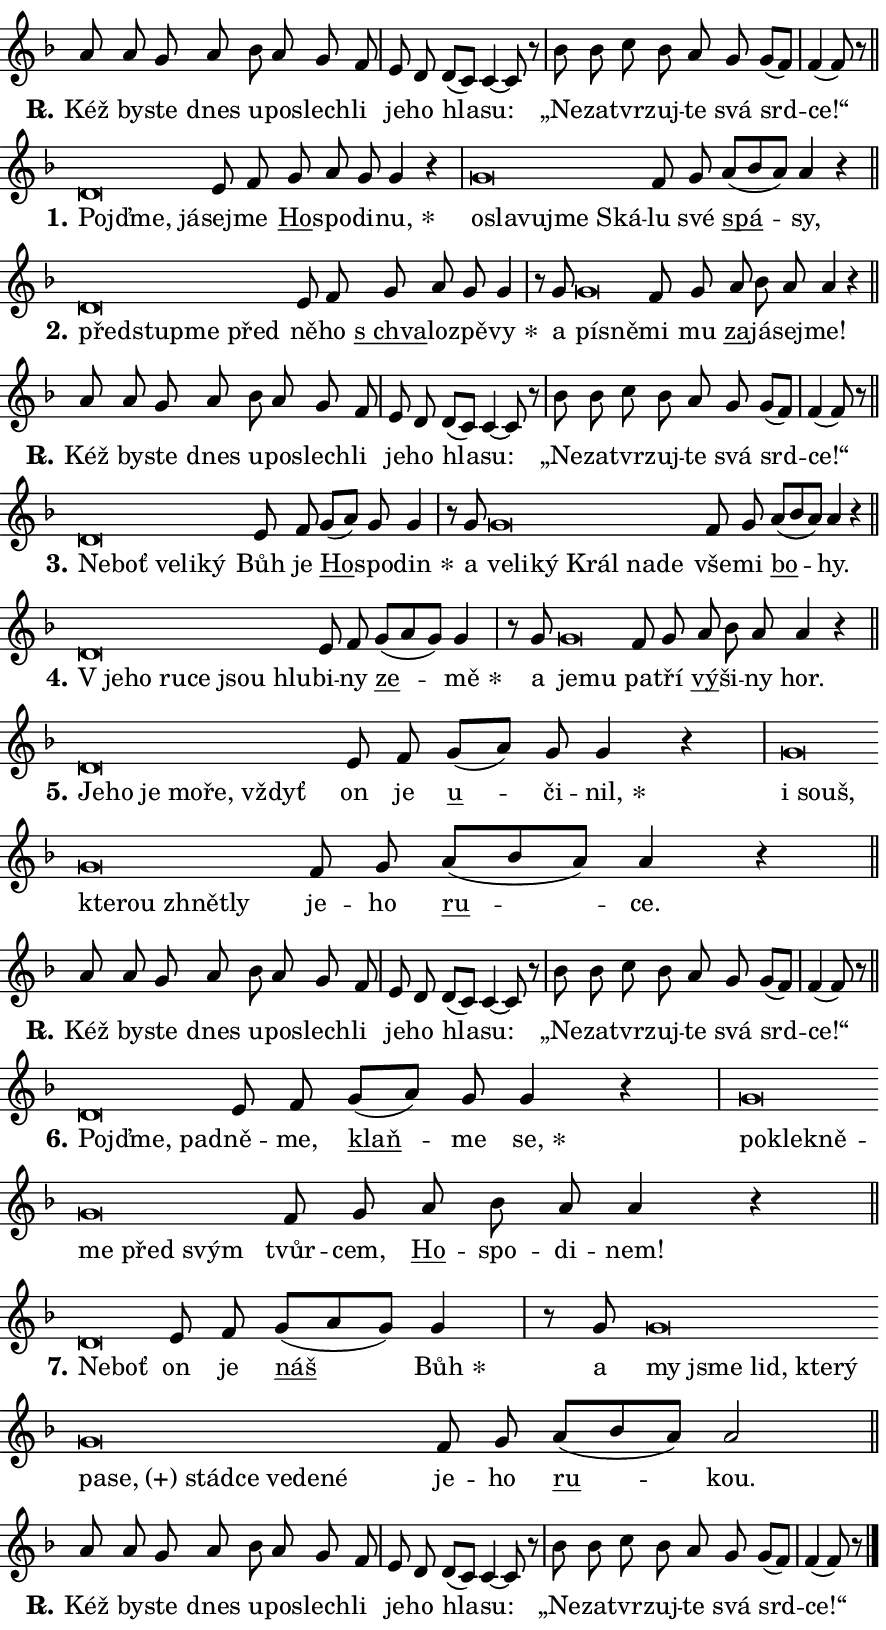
\version "2.24.0"
\header { tagline = "" }
\paper {
  indent = 0\cm
  top-margin = 0\cm
  right-margin = 0.13\cm % to fit lyric hyphens
  bottom-margin = 0\cm
  left-margin = 0\cm
  paper-width = 15\cm
  page-breaking = #ly:one-page-breaking
  system-system-spacing.basic-distance = #11
  score-system-spacing.basic-distance = #11
  ragged-last = ##f
}


%% Author: Thomas Morley
%% https://lists.gnu.org/archive/html/lilypond-user/2020-05/msg00002.html
#(define (line-position grob)
"Returns position of @var[grob} in current system:
   @code{'start}, if at first time-step
   @code{'end}, if at last time-step
   @code{'middle} otherwise
"
  (let* ((col (ly:item-get-column grob))
         (ln (ly:grob-object col 'left-neighbor))
         (rn (ly:grob-object col 'right-neighbor))
         (col-to-check-left (if (ly:grob? ln) ln col))
         (col-to-check-right (if (ly:grob? rn) rn col))
         (break-dir-left
           (and
             (ly:grob-property col-to-check-left 'non-musical #f)
             (ly:item-break-dir col-to-check-left)))
         (break-dir-right
           (and
             (ly:grob-property col-to-check-right 'non-musical #f)
             (ly:item-break-dir col-to-check-right))))
        (cond ((eqv? 1 break-dir-left) 'start)
              ((eqv? -1 break-dir-right) 'end)
              (else 'middle))))

#(define (tranparent-at-line-position vctor)
  (lambda (grob)
  "Relying on @code{line-position} select the relevant enry from @var{vctor}.
Used to determine transparency,"
    (case (line-position grob)
      ((end) (not (vector-ref vctor 0)))
      ((middle) (not (vector-ref vctor 1)))
      ((start) (not (vector-ref vctor 2))))))

noteHeadBreakVisibility =
#(define-music-function (break-visibility)(vector?)
"Makes @code{NoteHead}s transparent relying on @var{break-visibility}"
#{
  \override NoteHead.transparent =
    #(tranparent-at-line-position break-visibility)
#})

#(define delete-ledgers-for-transparent-note-heads
  (lambda (grob)
    "Reads whether a @code{NoteHead} is transparent.
If so this @code{NoteHead} is removed from @code{'note-heads} from
@var{grob}, which is supposed to be @code{LedgerLineSpanner}.
As a result ledgers are not printed for this @code{NoteHead}"
    (let* ((nhds-array (ly:grob-object grob 'note-heads))
           (nhds-list
             (if (ly:grob-array? nhds-array)
                 (ly:grob-array->list nhds-array)
                 '()))
           ;; Relies on the transparent-property being done before
           ;; Staff.LedgerLineSpanner.after-line-breaking is executed.
           ;; This is fragile ...
           (to-keep
             (remove
               (lambda (nhd)
                 (ly:grob-property nhd 'transparent #f))
               nhds-list)))
      ;; TODO find a better method to iterate over grob-arrays, similiar
      ;; to filter/remove etc for lists
      ;; For now rebuilt from scratch
      (set! (ly:grob-object grob 'note-heads)  '())
      (for-each
        (lambda (nhd)
          (ly:pointer-group-interface::add-grob grob 'note-heads nhd))
        to-keep))))

squashNotes = {
  \override NoteHead.X-extent = #'(-0.2 . 0.2)
  \override NoteHead.Y-extent = #'(-0.75 . 0)
  \override NoteHead.stencil =
    #(lambda (grob)
       (let ((pos (ly:grob-property grob 'staff-position)))
         (begin
           (if (< pos -7) (display "ERROR: Lower brevis then expected\n") (display ""))
           (if (<= pos -6) ly:text-interface::print ly:note-head::print))))
}
unSquashNotes = {
  \revert NoteHead.X-extent
  \revert NoteHead.Y-extent
  \revert NoteHead.stencil
}

hideNotes = \noteHeadBreakVisibility #begin-of-line-visible
unHideNotes = \noteHeadBreakVisibility #all-visible

% work-around for resetting accidentals
% https://lilypond.org/doc/v2.23/Documentation/notation/displaying-rhythms#unmetered-music
cadenzaMeasure = {
  \cadenzaOff
  \partial 1024 s1024
  \cadenzaOn
}

#(define-markup-command (accent layout props text) (markup?)
  "Underline accented syllable"
  (interpret-markup layout props
    #{\markup \override #'(offset . 4.3) \underline { #text }#}))

responsum = \markup \concat {
  "R" \hspace #-1.05 \path #0.1 #'((moveto 0 0.07) (lineto 0.9 0.8)) \hspace #0.05 "."
}

spaceSize = #0.6828661417322834 % exact space size for TeX Gyre Schola

\layout {
  \context {
    \Staff
    \remove "Time_signature_engraver"
    \override LedgerLineSpanner.after-line-breaking = #delete-ledgers-for-transparent-note-heads
  }
  \context {
    \Lyrics {
      \override LyricSpace.minimum-distance = \spaceSize
      \override LyricText.font-name = #"TeX Gyre Schola"
      \override LyricText.font-size = 1
      \override StanzaNumber.font-name = #"TeX Gyre Schola Bold"
      \override StanzaNumber.font-size = 1
    }
  }
  \context {
    \Score 
    \override NoteHead.text =
      #(lambda (grob) 
        (let ((pos (ly:grob-property grob 'staff-position)))
          #{\markup {
            \combine
              \halign #-0.55 \raise #(if (= pos -6) 0 0.5) \override #'(thickness . 2) \draw-line #'(3.2 . 0)
              \musicglyph "noteheads.sM1"
          }#}))
  }
}

% magnetic-lyrics.ily
%
%   written by
%     Jean Abou Samra <jean@abou-samra.fr>
%     Werner Lemberg <wl@gnu.org>
%
%   adapted by
%     Jiri Hon <jiri.hon@gmail.com>
%
% Version 2022-Apr-15

% https://www.mail-archive.com/lilypond-user@gnu.org/msg149350.html

#(define (Left_hyphen_pointer_engraver context)
   "Collect syllable-hyphen-syllable occurrences in lyrics and store
them in properties.  This engraver only looks to the left.  For
example, if the lyrics input is @code{foo -- bar}, it does the
following.

@itemize @bullet
@item
Set the @code{text} property of the @code{LyricHyphen} grob between
@q{foo} and @q{bar} to @code{foo}.

@item
Set the @code{left-hyphen} property of the @code{LyricText} grob with
text @q{foo} to the @code{LyricHyphen} grob between @q{foo} and
@q{bar}.
@end itemize

Use this auxiliary engraver in combination with the
@code{lyric-@/text::@/apply-@/magnetic-@/offset!} hook."
   (let ((hyphen #f)
         (text #f))
     (make-engraver
      (acknowledgers
       ((lyric-syllable-interface engraver grob source-engraver)
        (set! text grob)))
      (end-acknowledgers
       ((lyric-hyphen-interface engraver grob source-engraver)
        ;(when (not (grob::has-interface grob 'lyric-space-interface))
          (set! hyphen grob)));)
      ((stop-translation-timestep engraver)
       (when (and text hyphen)
         (ly:grob-set-object! text 'left-hyphen hyphen))
       (set! text #f)
       (set! hyphen #f)))))

#(define (lyric-text::apply-magnetic-offset! grob)
   "If the space between two syllables is less than the value in
property @code{LyricText@/.details@/.squash-threshold}, move the right
syllable to the left so that it gets concatenated with the left
syllable.

Use this function as a hook for
@code{LyricText@/.after-@/line-@/breaking} if the
@code{Left_@/hyphen_@/pointer_@/engraver} is active."
   (let ((hyphen (ly:grob-object grob 'left-hyphen #f)))
     (when hyphen
       (let ((left-text (ly:spanner-bound hyphen LEFT)))
         (when (grob::has-interface left-text 'lyric-syllable-interface)
           (let* ((common (ly:grob-common-refpoint grob left-text X))
                  (this-x-ext (ly:grob-extent grob common X))
                  (left-x-ext
                   (begin
                     ;; Trigger magnetism for left-text.
                     (ly:grob-property left-text 'after-line-breaking)
                     (ly:grob-extent left-text common X)))
                  ;; `delta` is the gap width between two syllables.
                  (delta (- (interval-start this-x-ext)
                            (interval-end left-x-ext)))
                  (details (ly:grob-property grob 'details))
                  (threshold (assoc-get 'squash-threshold details 0.2)))
             (when (< delta threshold)
               (let* (;; We have to manipulate the input text so that
                      ;; ligatures crossing syllable boundaries are not
                      ;; disabled.  For languages based on the Latin
                      ;; script this is essentially a beautification.
                      ;; However, for non-Western scripts it can be a
                      ;; necessity.
                      (lt (ly:grob-property left-text 'text))
                      (rt (ly:grob-property grob 'text))
                      (is-space (grob::has-interface hyphen 'lyric-space-interface))
                      (space (if is-space " " ""))
                      (extra-delta (if is-space spaceSize 0))
                      ;; Append new syllable.
                      (ltrt-space (if (and (string? lt) (string? rt))
                                (string-append lt space rt)
                                (make-concat-markup (list lt space rt))))
                      ;; Right-align `ltrt` to the right side.
                      (ltrt-space-markup (grob-interpret-markup
                               grob
                               (make-translate-markup
                                (cons (interval-length this-x-ext) 0)
                                (make-right-align-markup ltrt-space)))))
                 (begin
                   ;; Don't print `left-text`.
                   (ly:grob-set-property! left-text 'stencil #f)
                   ;; Set text and stencil (which holds all collected
                   ;; syllables so far) and shift it to the left.
                   (ly:grob-set-property! grob 'text ltrt-space)
                   (ly:grob-set-property! grob 'stencil ltrt-space-markup)
                   (ly:grob-translate-axis! grob (- (- delta extra-delta)) X))))))))))


#(define (lyric-hyphen::displace-bounds-first grob)
   ;; Make very sure this callback isn't triggered too early.
   (let ((left (ly:spanner-bound grob LEFT))
         (right (ly:spanner-bound grob RIGHT)))
     (ly:grob-property left 'after-line-breaking)
     (ly:grob-property right 'after-line-breaking)
     (ly:lyric-hyphen::print grob)))

squashThreshold = #0.4

\layout {
  \context {
    \Lyrics
    \consists #Left_hyphen_pointer_engraver
    \override LyricText.after-line-breaking =
      #lyric-text::apply-magnetic-offset!
    \override LyricHyphen.stencil = #lyric-hyphen::displace-bounds-first
    \override LyricText.details.squash-threshold = \squashThreshold
    \override LyricHyphen.minimum-distance = 0
    \override LyricHyphen.minimum-length = \squashThreshold
  }
}

squashText = \override LyricText.details.squash-threshold = 9999
unSquashText = \override LyricText.details.squash-threshold = \squashThreshold

leftText = \override LyricText.self-alignment-X = #LEFT
unLeftText = \revert LyricText.self-alignment-X

starOffset = #(lambda (grob) 
                (let ((x_offset (ly:self-alignment-interface::aligned-on-x-parent grob)))
                  (if (= x_offset 0) 0 (+ x_offset 1.2))))

star = #(define-music-function (syllable)(string?)
"Append star separator at the end of a syllable"
#{
  \once \override LyricText.X-offset = #starOffset
  \lyricmode { \markup {
    #syllable
    \override #'((font-name . "TeX Gyre Schola Bold")) \hspace #0.2 \lower #0.65 \larger "*"
  } }
#})

starAccent = #(define-music-function (syllable)(string?)
"Append star separator at the end of a syllable and make accent"
#{
  \once \override LyricText.X-offset = #starOffset
  \lyricmode { \markup {
    \accent #syllable
    \override #'((font-name . "TeX Gyre Schola Bold")) \hspace #0.2 \lower #0.65 \larger "*"
  } }
#})

breath = #(define-music-function (syllable)(string?)
"Append breathing indicator at the end of a syllable"
#{
  \lyricmode { \markup { #syllable "+" } }
#})

optionalBreath = #(define-music-function (syllable)(string?)
"Append optional breathing indicator at the end of a syllable"
#{
  \lyricmode { \markup { #syllable "(+)" } }
#})


\score {
    <<
        \new Voice = "melody" { \cadenzaOn \key f \major \relative { a'8 a g a bes a g f \cadenzaMeasure \bar "|" e d \bar "" d[( c)] c4~ c8 r8 \cadenzaMeasure \bar "|" bes' bes c bes a g g[( f)] \cadenzaMeasure \bar "|" f4( f8)] r \cadenzaMeasure \bar "||" \break } }
        \new Lyrics \lyricsto "melody" { \lyricmode { \set stanza = \responsum
Kéž by -- ste dnes u -- po -- slech -- li je -- ho hla -- su: „Ne -- za -- tvr -- zuj -- te svá srd -- ce!“ } }
    >>
    \layout {}
}

\score {
    <<
        \new Voice = "melody" { \cadenzaOn \key f \major \relative { \squashNotes d'\breve*1/16 \hideNotes \breve*1/16 \breve*1/16 \bar "" \unHideNotes \unSquashNotes e8 f \bar "" g a g g4 r \cadenzaMeasure \bar "|" \squashNotes g\breve*1/16 \hideNotes \breve*1/16 \bar "" \breve*1/16 \bar "" \breve*1/16 \breve*1/16 \bar "" \unHideNotes \unSquashNotes f8 g \bar "" a[( bes a)] a4 r \cadenzaMeasure \bar "||" \break } }
        \new Lyrics \lyricsto "melody" { \lyricmode { \set stanza = "1."
\leftText Pojď -- \squashText me, já -- \unLeftText \unSquashText sej -- me \markup \accent Ho -- spo -- di -- \star nu, \leftText o -- \squashText sla -- vu -- jme Ská -- \unLeftText \unSquashText lu své \markup \accent spá -- sy, } }
    >>
    \layout {}
}

\score {
    <<
        \new Voice = "melody" { \cadenzaOn \key f \major \relative { \squashNotes d'\breve*1/16 \hideNotes \breve*1/16 \bar "" \breve*1/16 \breve*1/16 \bar "" \unHideNotes \unSquashNotes e8 f \bar "" g a g g4 \cadenzaMeasure \bar "|" r8 g8 \squashNotes g\breve*1/16 \hideNotes \breve*1/16 \bar "" \unHideNotes \unSquashNotes f8 g \bar "" a bes a a4 r \cadenzaMeasure \bar "||" \break } }
        \new Lyrics \lyricsto "melody" { \lyricmode { \set stanza = "2."
\leftText před -- \squashText stup -- me před \unLeftText \unSquashText ně -- ho \markup \accent "s chva" -- lo -- zpě -- \star vy a \leftText pí -- \squashText sně -- \unLeftText \unSquashText mi mu \markup \accent za -- já -- sej -- me! } }
    >>
    \layout {}
}

\score {
    <<
        \new Voice = "melody" { \cadenzaOn \key f \major \relative { a'8 a g a bes a g f \cadenzaMeasure \bar "|" e d \bar "" d[( c)] c4~ c8 r8 \cadenzaMeasure \bar "|" bes' bes c bes a g g[( f)] \cadenzaMeasure \bar "|" f4( f8)] r \cadenzaMeasure \bar "||" \break } }
        \new Lyrics \lyricsto "melody" { \lyricmode { \set stanza = \responsum
Kéž by -- ste dnes u -- po -- slech -- li je -- ho hla -- su: „Ne -- za -- tvr -- zuj -- te svá srd -- ce!“ } }
    >>
    \layout {}
}

\score {
    <<
        \new Voice = "melody" { \cadenzaOn \key f \major \relative { \squashNotes d'\breve*1/16 \hideNotes \breve*1/16 \bar "" \breve*1/16 \bar "" \breve*1/16 \breve*1/16 \bar "" \unHideNotes \unSquashNotes e8 f \bar "" g[( a)] g g4 \cadenzaMeasure \bar "|" r8 g8 \squashNotes g\breve*1/16 \hideNotes \breve*1/16 \bar "" \breve*1/16 \bar "" \breve*1/16 \bar "" \breve*1/16 \breve*1/16 \bar "" \unHideNotes \unSquashNotes f8 g \bar "" a[( bes a)] a4 r \cadenzaMeasure \bar "||" \break } }
        \new Lyrics \lyricsto "melody" { \lyricmode { \set stanza = "3."
\leftText Ne -- \squashText boť ve -- li -- ký \unLeftText \unSquashText Bůh je \markup \accent Ho -- spo -- \star din a \leftText ve -- \squashText li -- ký Král na -- de \unLeftText \unSquashText vše -- mi \markup \accent bo -- hy. } }
    >>
    \layout {}
}

\score {
    <<
        \new Voice = "melody" { \cadenzaOn \key f \major \relative { \squashNotes d'\breve*1/16 \hideNotes \breve*1/16 \bar "" \breve*1/16 \bar "" \breve*1/16 \bar "" \breve*1/16 \breve*1/16 \bar "" \unHideNotes \unSquashNotes e8 f \bar "" g[( a g)] g4 \cadenzaMeasure \bar "|" r8 g8 \squashNotes g\breve*1/16 \hideNotes \breve*1/16 \bar "" \unHideNotes \unSquashNotes f8 g \bar "" a bes a a4 r \cadenzaMeasure \bar "||" \break } }
        \new Lyrics \lyricsto "melody" { \lyricmode { \set stanza = "4."
\leftText "V je" -- \squashText ho ru -- ce jsou hlu -- \unLeftText \unSquashText bi -- ny \markup \accent ze -- \star mě a \leftText je -- \squashText mu \unLeftText \unSquashText pa -- tří \markup \accent vý -- ši -- ny hor. } }
    >>
    \layout {}
}

\score {
    <<
        \new Voice = "melody" { \cadenzaOn \key f \major \relative { \squashNotes d'\breve*1/16 \hideNotes \breve*1/16 \bar "" \breve*1/16 \bar "" \breve*1/16 \bar "" \breve*1/16 \breve*1/16 \bar "" \unHideNotes \unSquashNotes e8 f \bar "" g[( a)] g g4 r \cadenzaMeasure \bar "|" \squashNotes g\breve*1/16 \hideNotes \breve*1/16 \bar "" \breve*1/16 \bar "" \breve*1/16 \bar "" \breve*1/16 \breve*1/16 \bar "" \unHideNotes \unSquashNotes f8 g \bar "" a[( bes a)] a4 r \cadenzaMeasure \bar "||" \break } }
        \new Lyrics \lyricsto "melody" { \lyricmode { \set stanza = "5."
\leftText Je -- \squashText ho je mo -- ře, vždyť \unLeftText \unSquashText on je \markup \accent u -- či -- \star nil, \leftText i \squashText souš, kte -- rou zhnět -- ly \unLeftText \unSquashText je -- ho \markup \accent ru -- ce. } }
    >>
    \layout {}
}

\score {
    <<
        \new Voice = "melody" { \cadenzaOn \key f \major \relative { a'8 a g a bes a g f \cadenzaMeasure \bar "|" e d \bar "" d[( c)] c4~ c8 r8 \cadenzaMeasure \bar "|" bes' bes c bes a g g[( f)] \cadenzaMeasure \bar "|" f4( f8)] r \cadenzaMeasure \bar "||" \break } }
        \new Lyrics \lyricsto "melody" { \lyricmode { \set stanza = \responsum
Kéž by -- ste dnes u -- po -- slech -- li je -- ho hla -- su: „Ne -- za -- tvr -- zuj -- te svá srd -- ce!“ } }
    >>
    \layout {}
}

\score {
    <<
        \new Voice = "melody" { \cadenzaOn \key f \major \relative { \squashNotes d'\breve*1/16 \hideNotes \breve*1/16 \breve*1/16 \bar "" \unHideNotes \unSquashNotes e8 f \bar "" g[( a)] g g4 r \cadenzaMeasure \bar "|" \squashNotes g\breve*1/16 \hideNotes \breve*1/16 \bar "" \breve*1/16 \bar "" \breve*1/16 \bar "" \breve*1/16 \breve*1/16 \bar "" \unHideNotes \unSquashNotes f8 g \bar "" a bes a a4 r \cadenzaMeasure \bar "||" \break } }
        \new Lyrics \lyricsto "melody" { \lyricmode { \set stanza = "6."
\leftText Pojď -- \squashText me, pad -- \unLeftText \unSquashText ně -- me, \markup \accent klaň -- me \star se, \leftText po -- \squashText kle -- kně -- me před svým \unLeftText \unSquashText tvůr -- cem, \markup \accent Ho -- spo -- di -- nem! } }
    >>
    \layout {}
}

\score {
    <<
        \new Voice = "melody" { \cadenzaOn \key f \major \relative { \squashNotes d'\breve*1/16 \hideNotes \breve*1/16 \bar "" \unHideNotes \unSquashNotes e8 f \bar "" g[( a g)] g4 \cadenzaMeasure \bar "|" r8 g \squashNotes g\breve*1/16 \hideNotes \breve*1/16 \bar "" \breve*1/16 \bar "" \breve*1/16 \bar "" \breve*1/16 \bar "" \breve*1/16 \bar "" \breve*1/16 \bar "" \breve*1/16 \bar "" \breve*1/16 \bar "" \breve*1/16 \bar "" \breve*1/16 \breve*1/16 \bar "" \unHideNotes \unSquashNotes f8 g \bar "" a[( bes a)] a2 \cadenzaMeasure \bar "||" \break } }
        \new Lyrics \lyricsto "melody" { \lyricmode { \set stanza = "7."
\leftText Ne -- \squashText boť \unLeftText \unSquashText on je \markup \accent náš \star Bůh a \leftText my \squashText jsme lid, kte -- rý pa -- \optionalBreath se, stád -- ce ve -- de -- né \unLeftText \unSquashText je -- ho \markup \accent ru -- kou. } }
    >>
    \layout {}
}

\score {
    <<
        \new Voice = "melody" { \cadenzaOn \key f \major \relative { a'8 a g a bes a g f \cadenzaMeasure \bar "|" e d \bar "" d[( c)] c4~ c8 r8 \cadenzaMeasure \bar "|" bes' bes c bes a g g[( f)] \cadenzaMeasure \bar "|" f4( f8)] r \cadenzaMeasure \bar "||" \break } \bar "|." }
        \new Lyrics \lyricsto "melody" { \lyricmode { \set stanza = \responsum
Kéž by -- ste dnes u -- po -- slech -- li je -- ho hla -- su: „Ne -- za -- tvr -- zuj -- te svá srd -- ce!“ } }
    >>
    \layout {}
}
